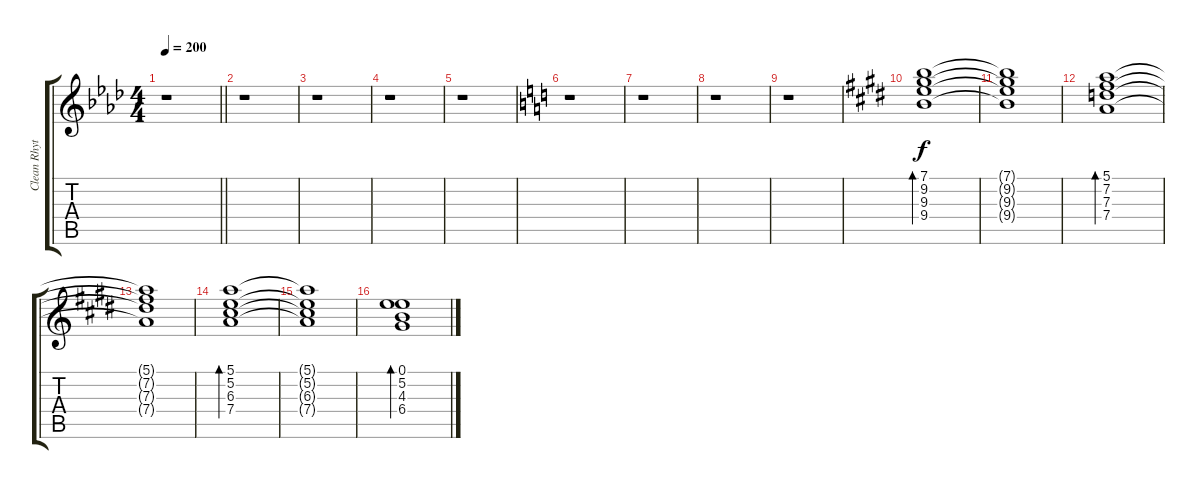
\track ("Clean Rhythm Guitar - Steve Vai" "Clean Rhyt") {instrument electricguitarclean}
\staff {score tabs}
\tuning (E4 B3 G3 D3 A2 E2) {hide}
\ts (4 4)
\tempo 200
\clef g2
\barLineRight lightlight
\ks ab
r.1{dy f} |
r.1 |
r.1 |
r.1 |
r.1 |
\ks c
r.1 |
r.1 |
r.1 |
r.1 |
\ks e
(7.1 9.2 9.3 9.4).1{bd 30} |
\ks c#minor
(7.1{t} 9.2{t} 9.3{t} 9.4{t}).1 |
(5.1 7.2 7.3 7.4).1{bd 30} |
(5.1{t} 7.2{t} 7.3{t} 7.4{t}).1 |
\ks e
(5.1 5.2 6.3 7.4).1{bd 30} |
\ks c#minor
(5.1{t} 5.2{t} 6.3{t} 7.4{t}).1 |
(0.1 5.2 4.3 6.4).1{bd 30}
